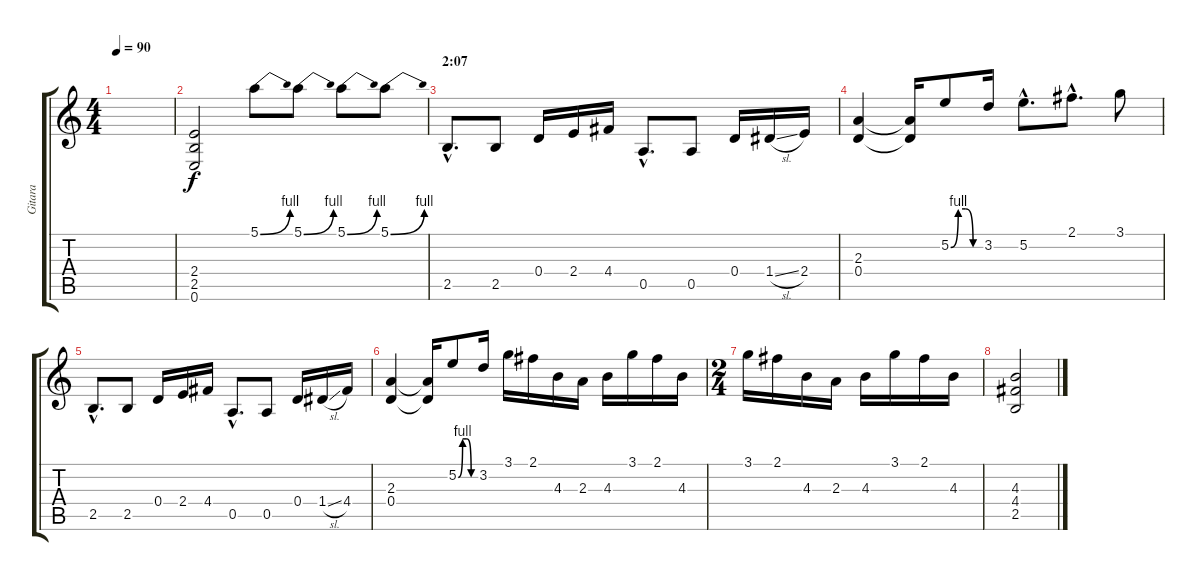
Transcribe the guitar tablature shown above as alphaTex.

\track ("Gitara" "Gitara") {instrument distortionguitar}
\staff {score tabs}
\tuning (E4 B3 G3 D3 A2 E2) {hide}
\ts (4 4)
\tempo 90
\clef g2
\ks c
|
(2.4 2.5 0.6).2 5.1{be (bend 0 0 60 4)}.8 5.1{be (bend 0 0 60 4)}.8 5.1{be (bend 0 0 60 4)}.8 5.1{be (bend 0 0 60 4)}.8 |
\section ("" "2:07")
2.5{hac}.8{d} 2.5.8 0.4.16 2.4.16 4.4.16 0.5{hac}.8{d} 0.5.8 0.4.16 1.4{sl}.16 2.4.16 |
(2.3 0.4).4 (2.3{t} 0.4{t}).16 5.2{be (custom 0 0 15 4 30 4 45 0 60 0)}.8 3.2.16 5.2{hac}.8{d} 2.1{hac}.8{d} 3.1.8 |
2.5{hac}.8{d} 2.5.8 0.4.16 2.4.16 4.4.16 0.5{hac}.8{d} 0.5.8 0.4.16 1.4{sl}.16 4.4.16 |
(2.3 0.4).4 (2.3{t} 0.4{t}).16 5.2{be (custom 0 0 15 4 30 4 45 0 60 0)}.8 3.2.16 3.1.16 2.1.16 4.3.16 2.3.16 4.3.16 3.1.16 2.1.16 4.3.16 |
\ts (2 4)
3.1.16 2.1.16 4.3.16 2.3.16 4.3.16 3.1.16 2.1.16 4.3.16 |
(4.3 4.4 2.5).2
